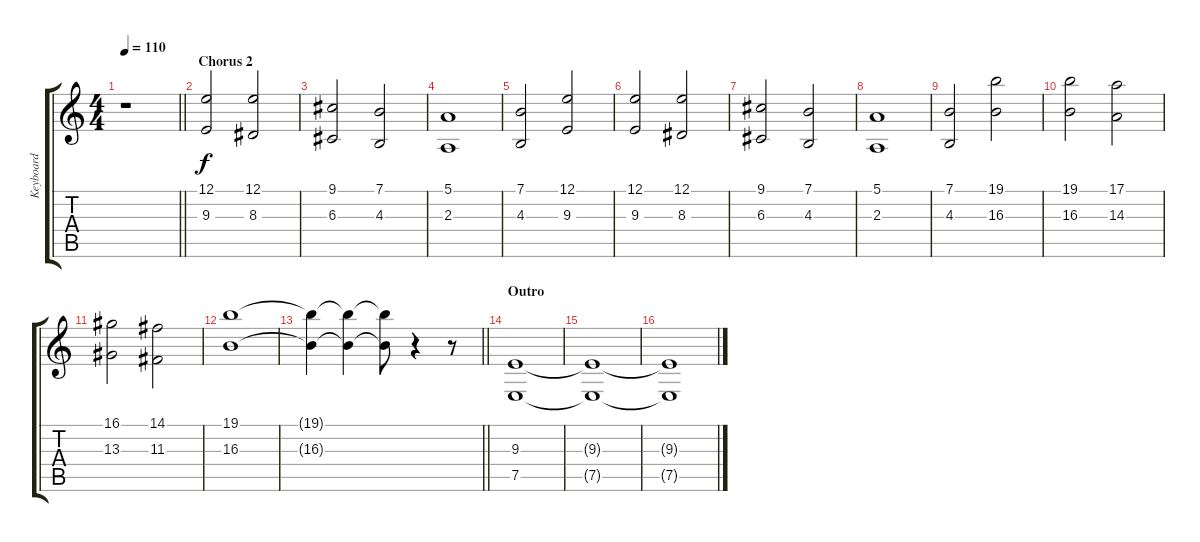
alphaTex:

\track ("Keyboard" "Keyboard") {instrument stringensemble1}
\staff {score tabs}
\tuning (E4 B3 G3 D3 A2 E2) {hide}
\ts (4 4)
\tempo 110
\clef g2
\barLineRight lightlight
\ks c
r.1{dy f} |
\section ("" "Chorus 2")
(12.1 9.3).2 (12.1 8.3).2 |
(9.1 6.3).2 (7.1 4.3).2 |
(5.1 2.3).1 |
(7.1 4.3).2 (12.1 9.3).2 |
(12.1 9.3).2 (12.1 8.3).2 |
(9.1 6.3).2 (7.1 4.3).2 |
(5.1 2.3).1 |
(7.1 4.3).2 (19.1 16.3).2 |
(19.1 16.3).2 (17.1 14.3).2 |
(16.1 13.3).2 (14.1 11.3).2 |
(19.1 16.3).1 |
\barLineRight lightlight
(19.1{t} 16.3{t}).4 (19.1{t} 16.3{t}).4 (19.1{t} 16.3{t}).8 r.4 r.8 |
\section ("" "Outro")
(9.3 7.5).1 |
(9.3{t} 7.5{t}).1 |
(9.3{t} 7.5{t}).1
